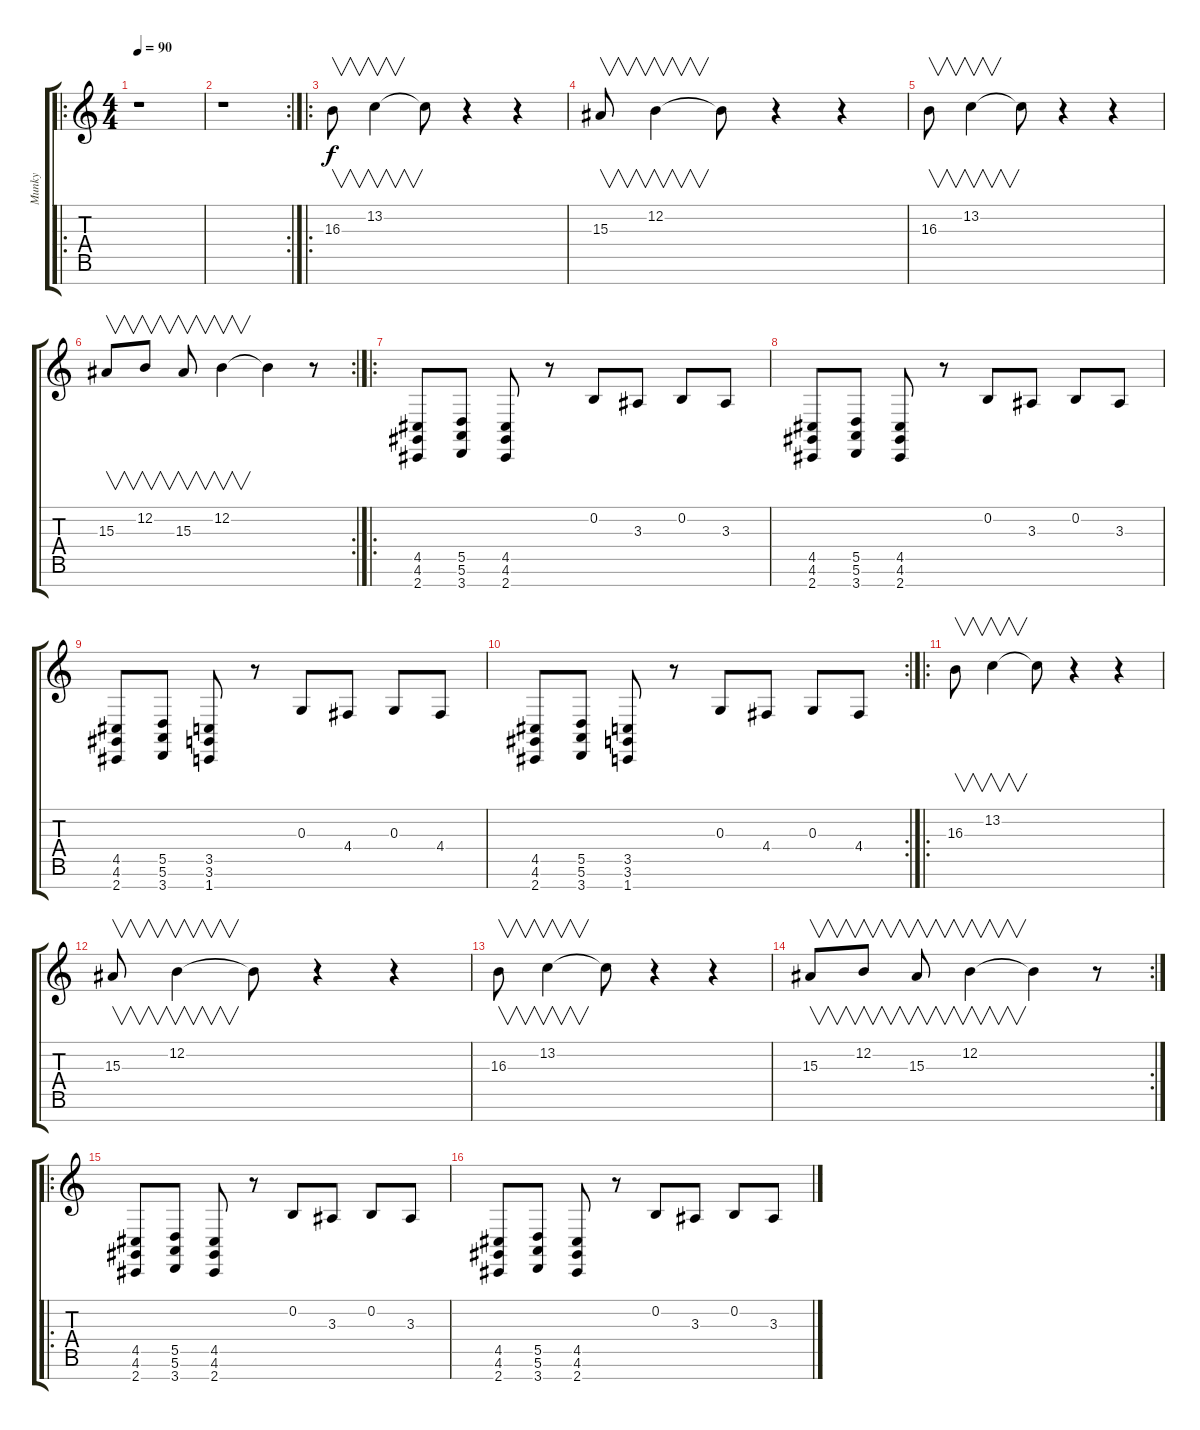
\track ("Munky" "Munky") {instrument lead5charang}
\staff {score tabs}
\tuning (E4 B3 G3 D3 A2 E2 B1) {hide}
\ro
\ts (4 4)
\tempo 90
\clef g2
\ks c
r.1{dy f instrument lead5charang} |
\rc 2
r.1 |
\ro
16.3.8{v instrument synthstrings2} 13.2.4{v} 13.2{t}.8 r.4 r.4 |
15.3.8{v} 12.2.4{v} 12.2{t}.8 r.4 r.4 |
16.3.8{v} 13.2.4{v} 13.2{t}.8 r.4 r.4 |
\rc 2
15.3.8{v} 12.2.8{v} 15.3.8{v} 12.2.4{v} 12.2{t}.4 r.8 |
\ro
(4.5 4.6 2.7).8{instrument distortionguitar} (5.5 5.6 3.7).8 (4.5 4.6 2.7).8 r.8 0.2.8 3.3.8 0.2.8 3.3.8 |
(4.5 4.6 2.7).8{instrument distortionguitar} (5.5 5.6 3.7).8 (4.5 4.6 2.7).8 r.8 0.2.8 3.3.8 0.2.8 3.3.8 |
(4.5 4.6 2.7).8 (5.5 5.6 3.7).8 (3.5 3.6 1.7).8 r.8 0.3.8 4.4.8 0.3.8 4.4.8 |
\rc 2
(4.5 4.6 2.7).8 (5.5 5.6 3.7).8 (3.5 3.6 1.7).8 r.8 0.3.8 4.4.8 0.3.8 4.4.8 |
\ro
16.3.8{v instrument synthstrings2} 13.2.4{v} 13.2{t}.8 r.4 r.4 |
15.3.8{v} 12.2.4{v} 12.2{t}.8 r.4 r.4 |
16.3.8{v} 13.2.4{v} 13.2{t}.8 r.4 r.4 |
\rc 2
15.3.8{v} 12.2.8{v} 15.3.8{v} 12.2.4{v} 12.2{t}.4 r.8 |
\ro
(4.5 4.6 2.7).8{instrument distortionguitar} (5.5 5.6 3.7).8 (4.5 4.6 2.7).8 r.8 0.2.8 3.3.8 0.2.8 3.3.8 |
(4.5 4.6 2.7).8{instrument distortionguitar} (5.5 5.6 3.7).8 (4.5 4.6 2.7).8 r.8 0.2.8 3.3.8 0.2.8 3.3.8
